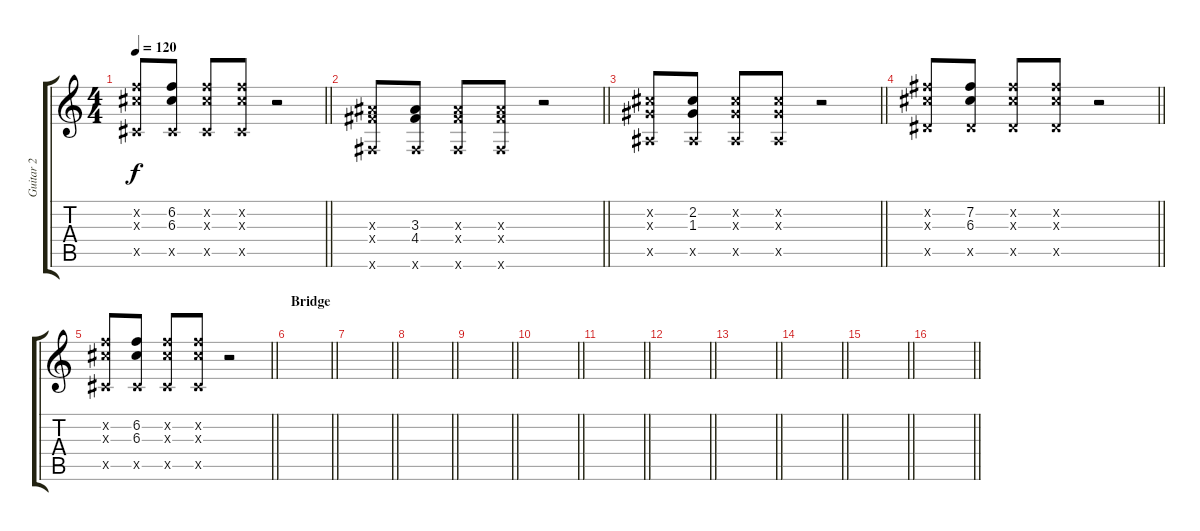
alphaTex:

\track ("Guitar 2" "Guitar 2") {instrument electricguitarclean}
\staff {score tabs}
\tuning (E4 B3 G3 D3 A2 E2) {hide}
\ts (4 4)
\tempo 120
\clef g2
\barLineRight lightlight
\ks c
(6.2{x} 6.3{x} 4.5{x}).8{dy f} (6.2 6.3 4.5{x}).8 (6.2{x} 6.3{x} 4.5{x}).8 (6.2{x} 6.3{x} 4.5{x}).8 r.2 |
\barLineRight lightlight
(3.3{x} 4.4{x} 2.6{x}).8 (3.3 4.4 2.6{x}).8 (3.3{x} 4.4{x} 2.6{x}).8 (3.3{x} 4.4{x} 2.6{x}).8 r.2 |
\barLineRight lightlight
(2.2{x} 1.3{x} 1.5{x}).8 (2.2 1.3 1.5{x}).8 (2.2{x} 1.3{x} 1.5{x}).8 (2.2{x} 1.3{x} 1.5{x}).8 r.2 |
\barLineRight lightlight
(7.2{x} 6.3{x} 6.5{x}).8 (7.2 6.3 6.5{x}).8 (7.2{x} 6.3{x} 6.5{x}).8 (7.2{x} 6.3{x} 6.5{x}).8 r.2 |
\barLineRight lightlight
(6.2{x} 6.3{x} 4.5{x}).8 (6.2 6.3 4.5{x}).8 (6.2{x} 6.3{x} 4.5{x}).8 (6.2{x} 6.3{x} 4.5{x}).8 r.2 |
\section ("" "Bridge")
\barLineRight lightlight
|
\barLineRight lightlight
|
\barLineRight lightlight
|
\barLineRight lightlight
|
\barLineRight lightlight
|
\barLineRight lightlight
|
\barLineRight lightlight
|
\barLineRight lightlight
|
\barLineRight lightlight
|
\barLineRight lightlight
|
\barLineRight lightlight
